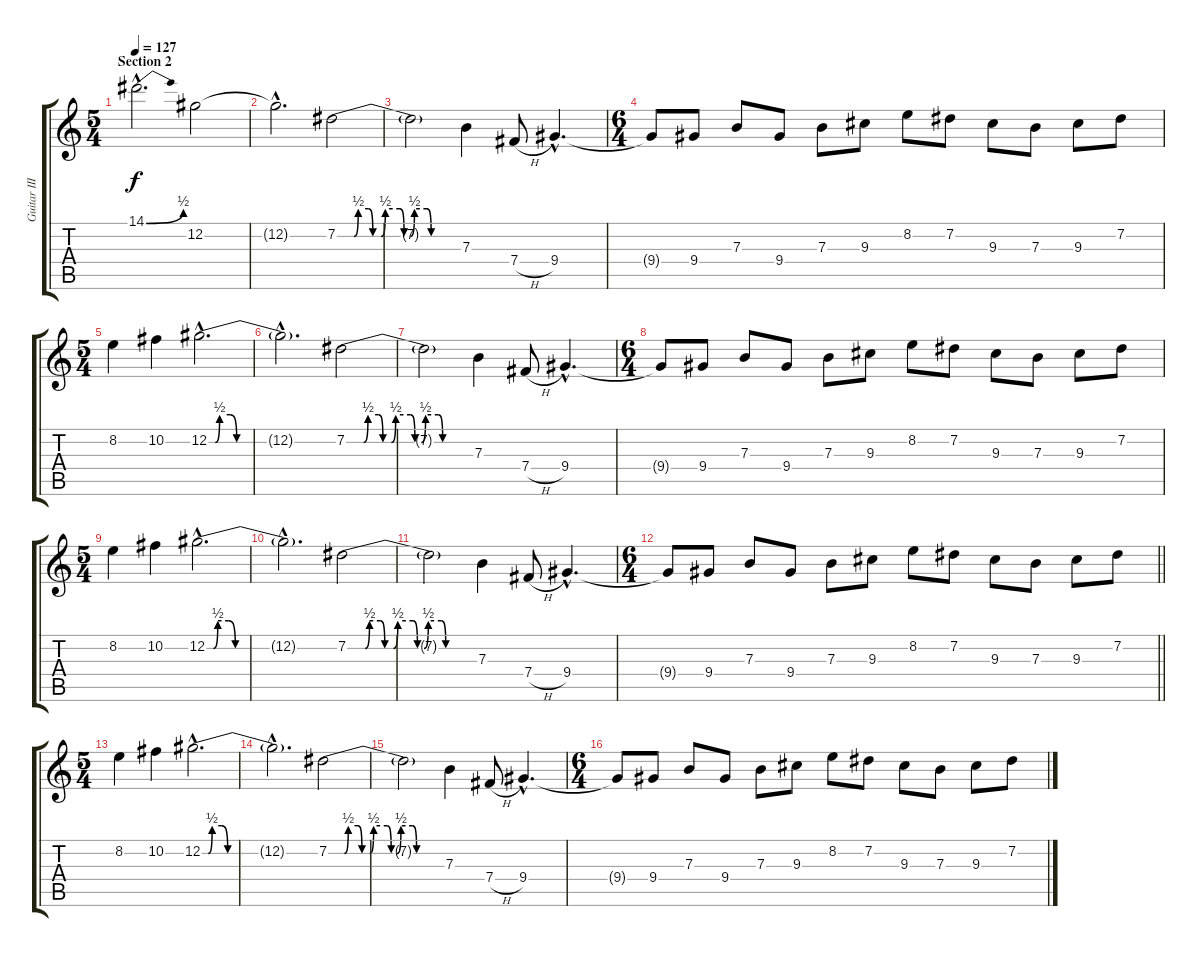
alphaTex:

\track ("Guitar III Delay 3" "Guitar III") {instrument distortionguitar}
\staff {score tabs}
\tuning (Db4 Ab3 E3 B2 Gb2 Db2) {hide}
\ts (5 4)
\section ("" "Section 2")
\tempo 127
\clef g2
\ks c
14.1{be (bend 0 0 60 2) hac}.2{d dy f} 12.2.2 |
12.2{hac t}.2{d} 7.2{be (custom 0 0 8 0 10 2 15 2 17 0 21 0 23 2 30 2 32 0 35 0 37 2 43 2 45 0 60 0)}.2 |
7.2{t}.2 7.3.4 7.4{h}.8 9.4{hac}.4{d} |
\ts (6 4)
9.4{t}.8 9.4.8 7.3.8 9.4.8 7.3.8 9.3.8 8.2.8 7.2.8 9.3.8 7.3.8 9.3.8 7.2.8 |
\ts (5 4)
8.2.4 10.2.4 12.2{be (custom 0 0 3 0 5 2 10 2 13 0 60 0) hac}.2{d} |
12.2{hac t}.2{d} 7.2{be (custom 0 0 8 0 10 2 15 2 17 0 21 0 23 2 30 2 32 0 35 0 37 2 43 2 45 0 60 0)}.2 |
7.2{t}.2 7.3.4 7.4{h}.8 9.4{hac}.4{d} |
\ts (6 4)
9.4{t}.8 9.4.8 7.3.8 9.4.8 7.3.8 9.3.8 8.2.8 7.2.8 9.3.8 7.3.8 9.3.8 7.2.8 |
\ts (5 4)
8.2.4 10.2.4 12.2{be (custom 0 0 3 0 5 2 10 2 13 0 60 0) hac}.2{d} |
12.2{hac t}.2{d} 7.2{be (custom 0 0 8 0 10 2 15 2 17 0 21 0 23 2 30 2 32 0 35 0 37 2 43 2 45 0 60 0)}.2 |
7.2{t}.2 7.3.4 7.4{h}.8 9.4{hac}.4{d} |
\ts (6 4)
\barLineRight lightlight
9.4{t}.8 9.4.8 7.3.8 9.4.8 7.3.8 9.3.8 8.2.8 7.2.8 9.3.8 7.3.8 9.3.8 7.2.8 |
\ts (5 4)
8.2.4 10.2.4 12.2{be (custom 0 0 3 0 5 2 10 2 13 0 60 0) hac}.2{d} |
12.2{hac t}.2{d} 7.2{be (custom 0 0 8 0 10 2 15 2 17 0 21 0 23 2 30 2 32 0 35 0 37 2 43 2 45 0 60 0)}.2 |
7.2{t}.2 7.3.4 7.4{h}.8 9.4{hac}.4{d} |
\ts (6 4)
9.4{t}.8 9.4.8 7.3.8 9.4.8 7.3.8 9.3.8 8.2.8 7.2.8 9.3.8 7.3.8 9.3.8 7.2.8
